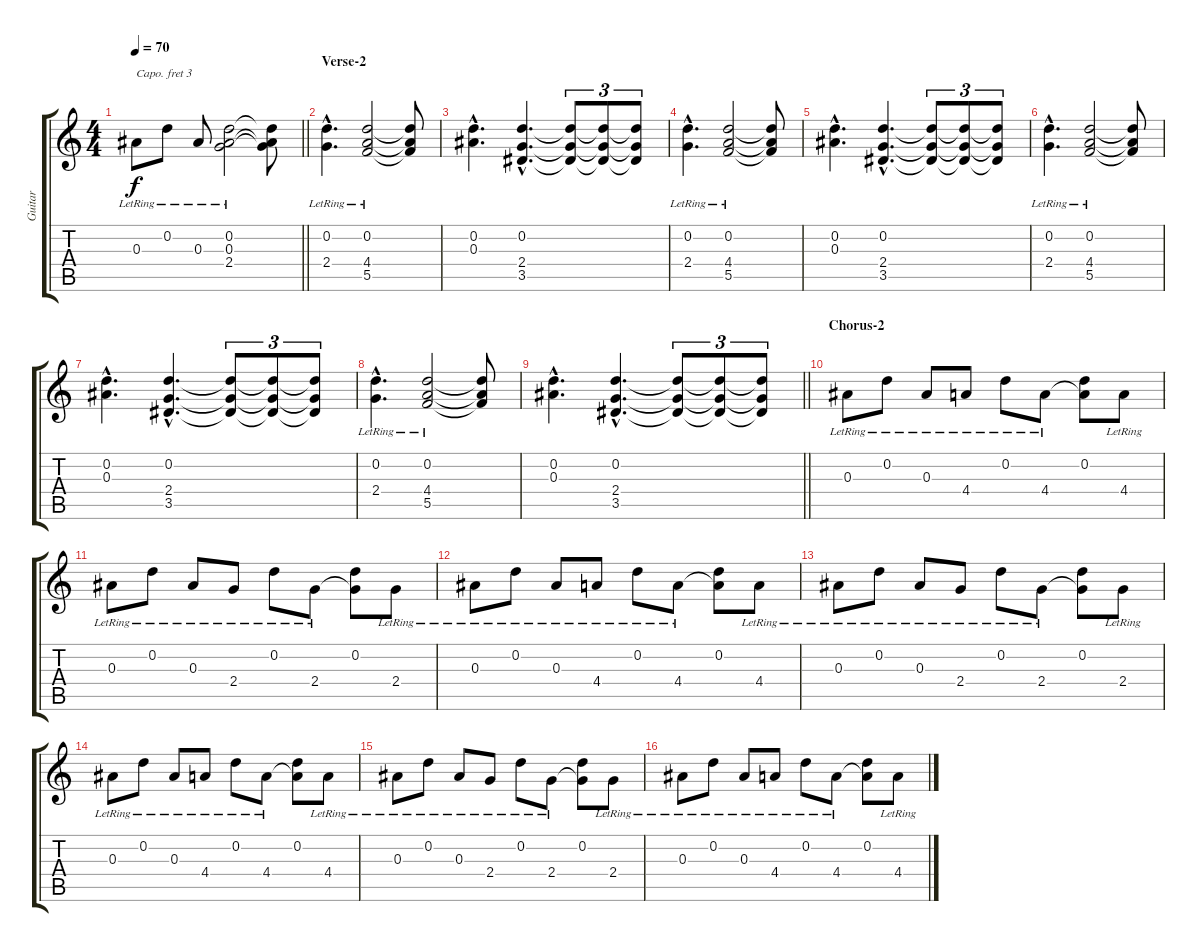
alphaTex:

\track ("Guitar" "Guitar") {instrument electricguitarclean}
\staff {score tabs}
\capo 3
\tuning (E4 B3 G3 D3 A2 E2) {hide}
\ts (4 4)
\tempo 70
\clef g2
\barLineRight lightlight
\ks c
0.3{lr}.8{dy f} 0.2{lr}.8 0.3{lr}.8 (0.2 0.3 2.4{lr}).2 (0.2{t} 0.3{t} 2.4{t}).8 |
\section ("" "Verse-2")
(0.2{hac} 2.4{hac lr}).4{d} (0.2 4.4{lr} 5.5).2 (0.2{t} 4.4{t} 5.5{t}).8 |
(0.2{hac} 0.3{hac}).4{d} (0.2{hac} 2.4{hac} 3.5{hac}).4{d} (0.2{t} 2.4{t} 3.5{t}).8{tu (3 2)} (0.2{t} 2.4{t} 3.5{t}).8{tu (3 2)} (0.2{t} 2.4{t} 3.5{t}).8{tu (3 2)} |
(0.2{hac} 2.4{hac lr}).4{d} (0.2 4.4{lr} 5.5).2 (0.2{t} 4.4{t} 5.5{t}).8 |
(0.2{hac} 0.3{hac}).4{d} (0.2{hac} 2.4{hac} 3.5{hac}).4{d} (0.2{t} 2.4{t} 3.5{t}).8{tu (3 2)} (0.2{t} 2.4{t} 3.5{t}).8{tu (3 2)} (0.2{t} 2.4{t} 3.5{t}).8{tu (3 2)} |
(0.2{hac} 2.4{hac lr}).4{d} (0.2 4.4{lr} 5.5).2 (0.2{t} 4.4{t} 5.5{t}).8 |
(0.2{hac} 0.3{hac}).4{d} (0.2{hac} 2.4{hac} 3.5{hac}).4{d} (0.2{t} 2.4{t} 3.5{t}).8{tu (3 2)} (0.2{t} 2.4{t} 3.5{t}).8{tu (3 2)} (0.2{t} 2.4{t} 3.5{t}).8{tu (3 2)} |
(0.2{hac} 2.4{hac lr}).4{d} (0.2 4.4{lr} 5.5).2 (0.2{t} 4.4{t} 5.5{t}).8 |
\barLineRight lightlight
(0.2{hac} 0.3{hac}).4{d} (0.2{hac} 2.4{hac} 3.5{hac}).4{d} (0.2{t} 2.4{t} 3.5{t}).8{tu (3 2)} (0.2{t} 2.4{t} 3.5{t}).8{tu (3 2)} (0.2{t} 2.4{t} 3.5{t}).8{tu (3 2)} |
\section ("" "Chorus-2")
0.3{lr}.8 0.2{lr}.8 0.3{lr}.8 4.4{lr}.8 0.2{lr}.8 4.4{lr}.8 (0.2 4.4{t}).8 4.4{lr}.8 |
0.3{lr}.8 0.2{lr}.8 0.3{lr}.8 2.4{lr}.8 0.2{lr}.8 2.4{lr}.8 (0.2 2.4{t}).8 2.4{lr}.8 |
0.3{lr}.8 0.2{lr}.8 0.3{lr}.8 4.4{lr}.8 0.2{lr}.8 4.4{lr}.8 (0.2 4.4{t}).8 4.4{lr}.8 |
0.3{lr}.8 0.2{lr}.8 0.3{lr}.8 2.4{lr}.8 0.2{lr}.8 2.4{lr}.8 (0.2 2.4{t}).8 2.4{lr}.8 |
0.3{lr}.8 0.2{lr}.8 0.3{lr}.8 4.4{lr}.8 0.2{lr}.8 4.4{lr}.8 (0.2 4.4{t}).8 4.4{lr}.8 |
0.3{lr}.8 0.2{lr}.8 0.3{lr}.8 2.4{lr}.8 0.2{lr}.8 2.4{lr}.8 (0.2 2.4{t}).8 2.4{lr}.8 |
0.3{lr}.8 0.2{lr}.8 0.3{lr}.8 4.4{lr}.8 0.2{lr}.8 4.4{lr}.8 (0.2 4.4{t}).8 4.4{lr}.8
